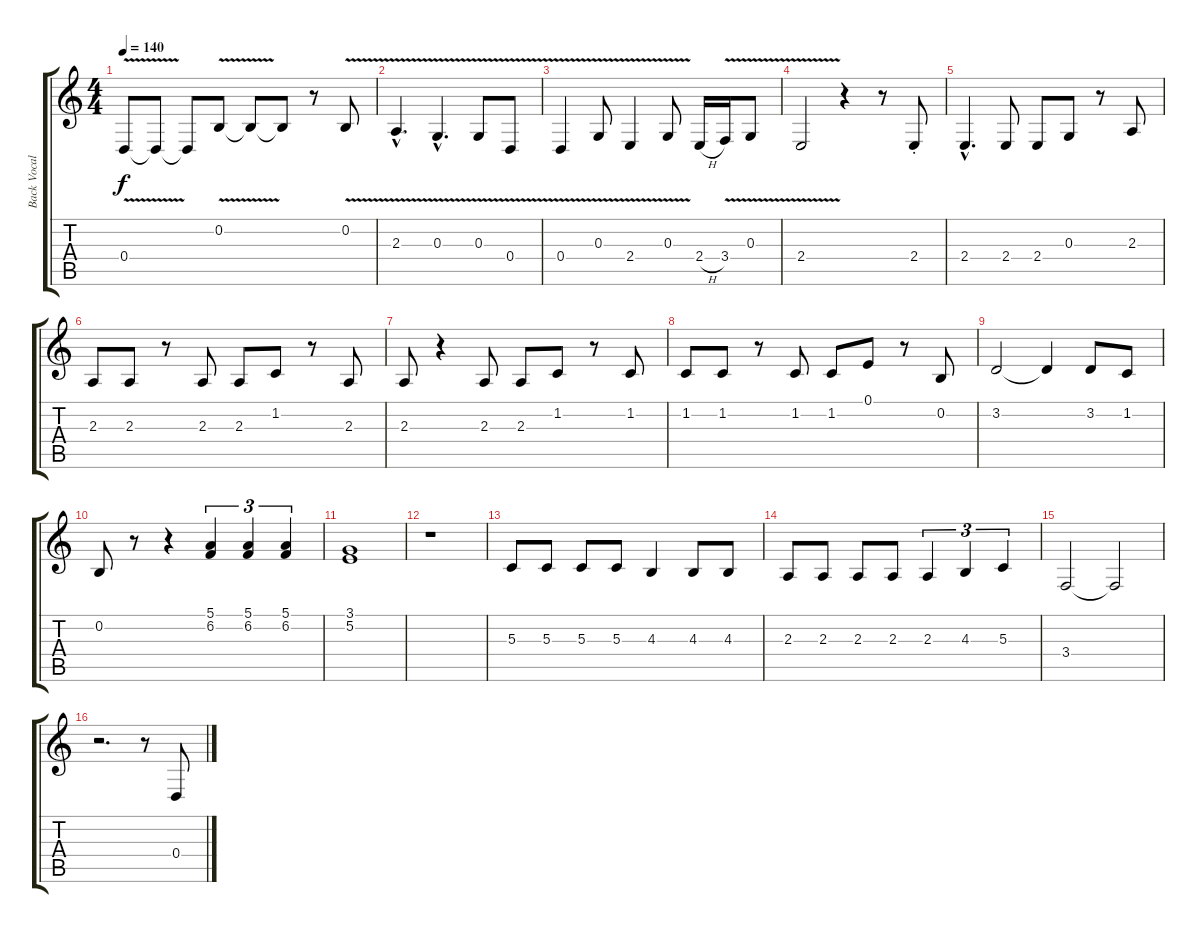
\track ("Back Vocal" "Back Vocal") {instrument flute}
\staff {score tabs}
\tuning (E4 B3 G3 D3 A2 E2) {hide}
\ts (4 4)
\tempo 140
\clef g2
\ks c
0.4{v}.8{dy f} 0.4{t}.8 0.4{t}.8 0.2{v}.8 0.2{t}.8 0.2{t}.8 r.8 0.2{v}.8 |
2.3{v hac}.4{d} 0.3{v hac}.4{d} 0.3{v}.8 0.4{v}.8 |
0.4{v}.4 0.3{v}.8 2.4{v}.4 0.3{v}.8 2.4{h}.16 3.4{v}.16 0.3{v}.8 |
2.4{v}.2 r.4 r.8 2.4{st}.8 |
2.4{hac}.4{d} 2.4.8 2.4.8 0.3.8 r.8 2.3.8 |
2.3.8 2.3.8 r.8 2.3.8 2.3.8 1.2.8 r.8 2.3.8 |
2.3.8 r.4 2.3.8 2.3.8 1.2.8 r.8 1.2.8 |
1.2.8 1.2.8 r.8 1.2.8 1.2.8 0.1.8 r.8 0.2.8 |
3.2.2 3.2{t}.4 3.2.8 1.2.8 |
0.2.8 r.8 r.4 (5.1 6.2).4{tu (3 2)} (5.1 6.2).4{tu (3 2)} (5.1 6.2).4{tu (3 2)} |
(3.1 5.2).1 |
r.1 |
5.3.8 5.3.8 5.3.8 5.3.8 4.3.4 4.3.8 4.3.8 |
2.3.8 2.3.8 2.3.8 2.3.8 2.3.4{tu (3 2)} 4.3.4{tu (3 2)} 5.3.4{tu (3 2)} |
3.4.2 3.4{t}.2 |
r.2{d} r.8 0.4.8
